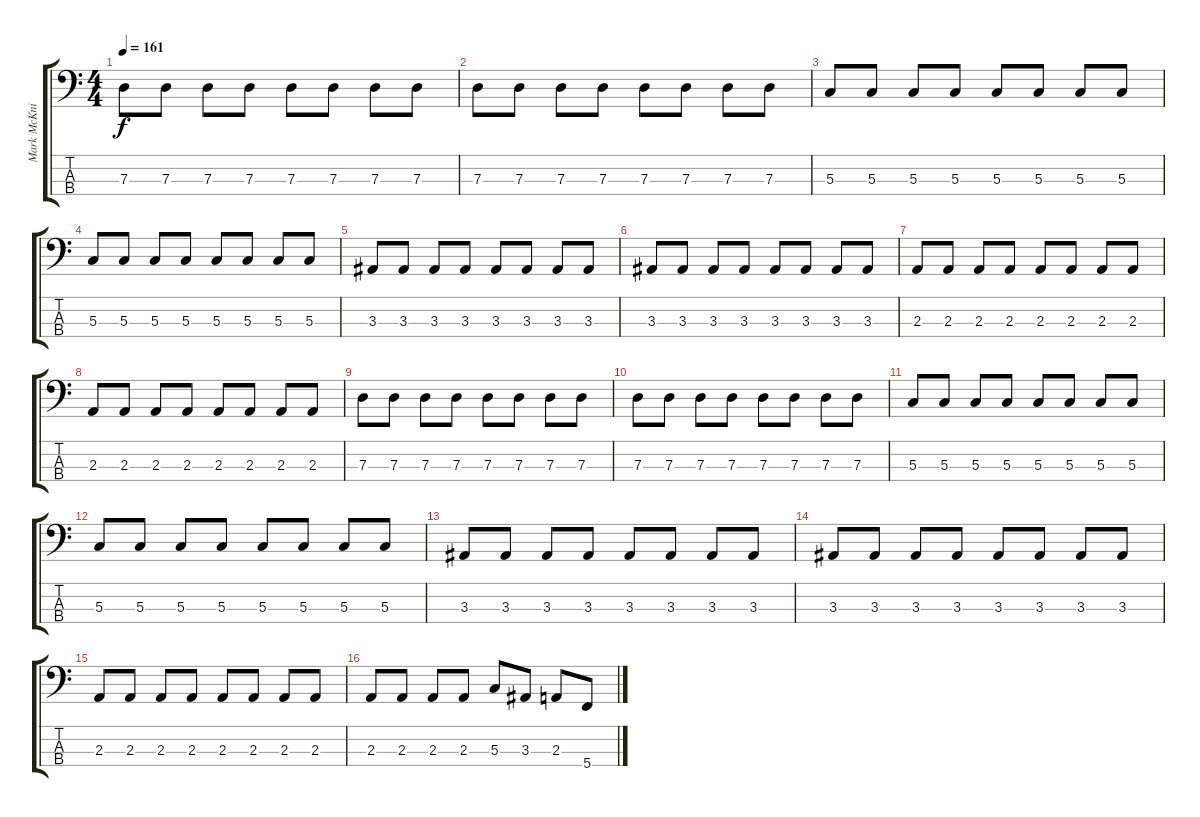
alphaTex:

\track ("Mark McKnight" "Mark McKni") {instrument electricbasspick}
\staff {score tabs}
\tuning (F2 C2 G1 C1) {hide}
\ts (4 4)
\tempo 161
\clef f4
\ks c
7.3.8{dy f instrument electricbasspick} 7.3.8 7.3.8 7.3.8 7.3.8 7.3.8 7.3.8 7.3.8 |
7.3.8 7.3.8 7.3.8 7.3.8 7.3.8 7.3.8 7.3.8 7.3.8 |
5.3.8 5.3.8 5.3.8 5.3.8 5.3.8 5.3.8 5.3.8 5.3.8 |
5.3.8 5.3.8 5.3.8 5.3.8 5.3.8 5.3.8 5.3.8 5.3.8 |
3.3.8 3.3.8 3.3.8 3.3.8 3.3.8 3.3.8 3.3.8 3.3.8 |
3.3.8 3.3.8 3.3.8 3.3.8 3.3.8 3.3.8 3.3.8 3.3.8 |
2.3.8 2.3.8 2.3.8 2.3.8 2.3.8 2.3.8 2.3.8 2.3.8 |
2.3.8 2.3.8 2.3.8 2.3.8 2.3.8 2.3.8 2.3.8 2.3.8 |
7.3.8 7.3.8 7.3.8 7.3.8 7.3.8 7.3.8 7.3.8 7.3.8 |
7.3.8 7.3.8 7.3.8 7.3.8 7.3.8 7.3.8 7.3.8 7.3.8 |
5.3.8 5.3.8 5.3.8 5.3.8 5.3.8 5.3.8 5.3.8 5.3.8 |
5.3.8 5.3.8 5.3.8 5.3.8 5.3.8 5.3.8 5.3.8 5.3.8 |
3.3.8 3.3.8 3.3.8 3.3.8 3.3.8 3.3.8 3.3.8 3.3.8 |
3.3.8 3.3.8 3.3.8 3.3.8 3.3.8 3.3.8 3.3.8 3.3.8 |
2.3.8 2.3.8 2.3.8 2.3.8 2.3.8 2.3.8 2.3.8 2.3.8 |
2.3.8 2.3.8 2.3.8 2.3.8 5.3.8 3.3.8 2.3.8 5.4.8
